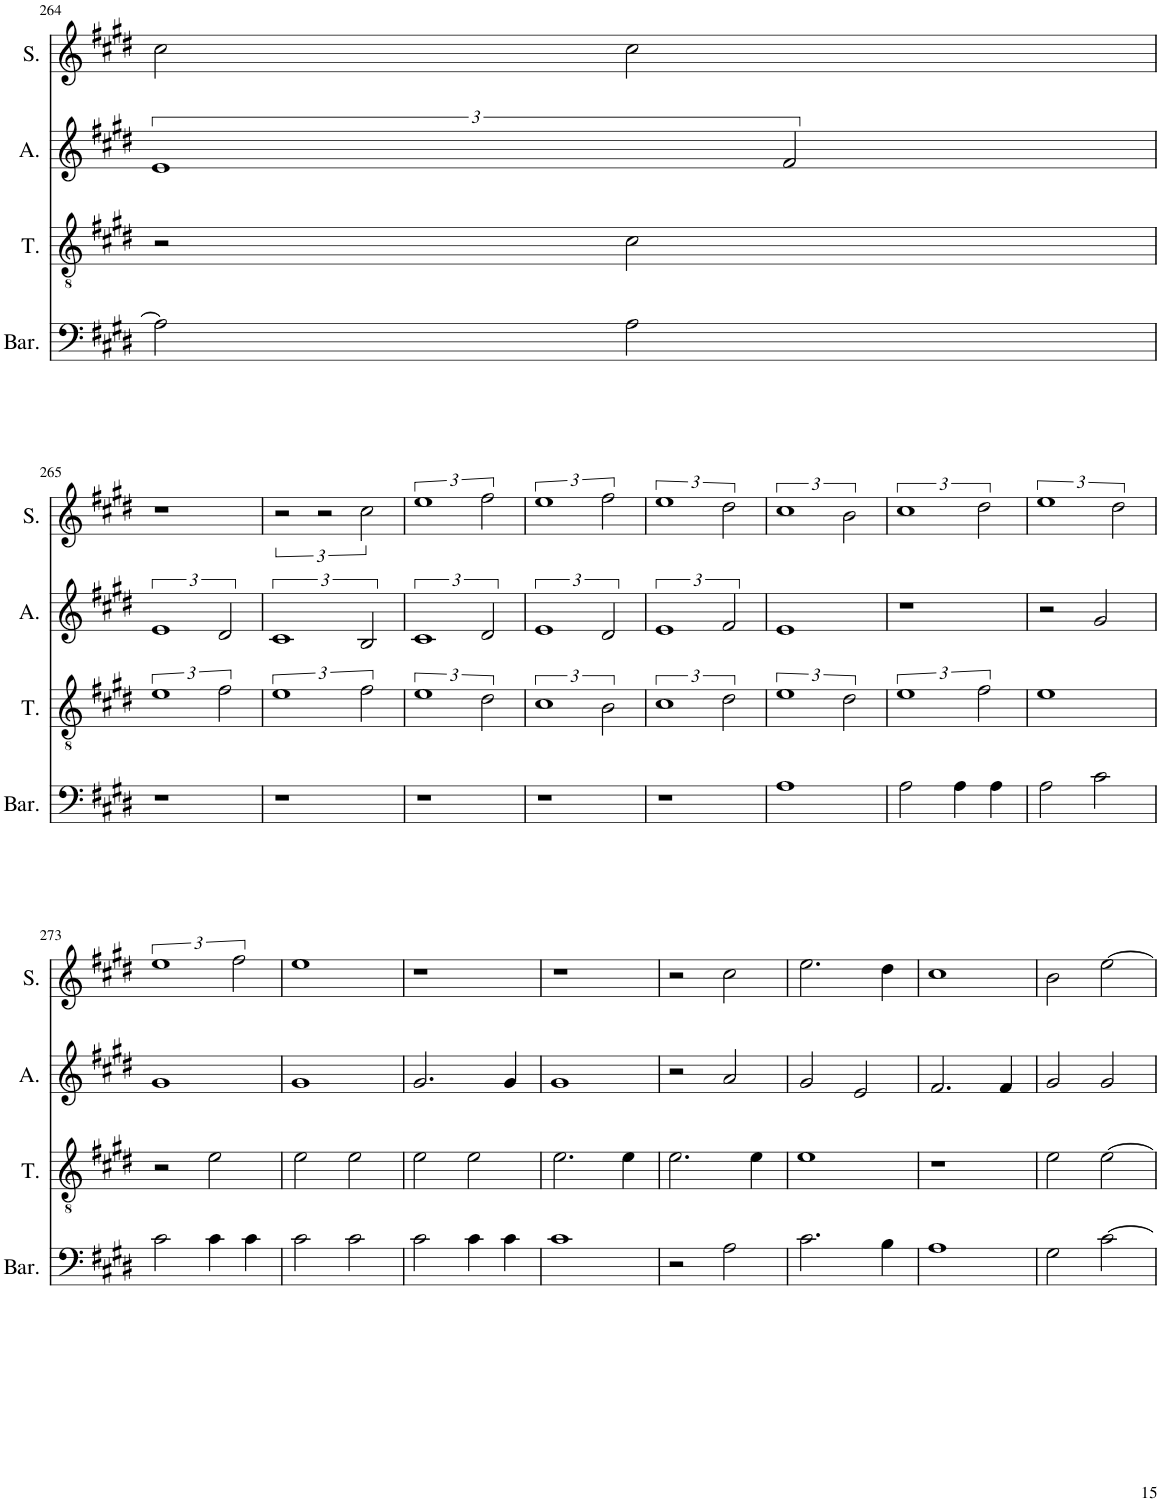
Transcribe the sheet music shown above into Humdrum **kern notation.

**kern	**kern	**kern	**kern
*part4	*part3	*part2	*part1
*staff4	*staff3	*staff2	*staff1
*I"Baryton	*I"Ténor	*I"Alto	*I"Soprano
*I'Bar.	*I'T.	*I'A.	*I'S.
!!LO:PB:g=z
*clefF4	*clefGv2	*clefG2	*clefG2
*k[f#c#g#d#]	*k[f#c#g#d#]	*k[f#c#g#d#]	*k[f#c#g#d#]
*M2/2	*M2/2	*M2/2	*M2/2
=264	=264	=264	=264
2A\]	2r	3%2e	2cc#\
2A\	2c#\	.	2cc#\
.	.	3f#/	.
!!LO:LB:g=z
=265	=265	=265	=265
1r	3%2e	3%2e	1r
.	3f#\	3d#/	.
=266	=266	=266	=266
1r	3%2e	3%2c#	3r
.	.	.	3r
.	3f#\	3B/	3cc#\
=267	=267	=267	=267
1r	3%2e	3%2c#	3%2ee
.	3d#\	3d#/	3ff#\
=268	=268	=268	=268
1r	3%2c#	3%2e	3%2ee
.	3B\	3d#/	3ff#\
=269	=269	=269	=269
1r	3%2c#	3%2e	3%2ee
.	3d#\	3f#/	3dd#\
=270	=270	=270	=270
1A	3%2e	1e	3%2cc#
.	3d#\	.	3b\
=271	=271	=271	=271
2A\	3%2e	1r	3%2cc#
4A\	.	.	.
.	3f#\	.	3dd#\
4A\	.	.	.
=272	=272	=272	=272
2A\	1e	2r	3%2ee
2c#\	.	2g#/	.
.	.	.	3dd#\
!!LO:LB:g=z
=273	=273	=273	=273
2c#\	2r	1g#	3%2ee
4c#\	2e\	.	.
.	.	.	3ff#\
4c#\	.	.	.
=274	=274	=274	=274
2c#\	2e\	1g#	1ee
2c#\	2e\	.	.
=275	=275	=275	=275
2c#\	2e\	2.g#/	1r
4c#\	2e\	.	.
4c#\	.	4g#/	.
=276	=276	=276	=276
1c#	2.e\	1g#	1r
.	4e\	.	.
=277	=277	=277	=277
2r	2.e\	2r	2r
2A\	.	2a/	2cc#\
.	4e\	.	.
=278	=278	=278	=278
2.c#\	1e	2g#/	2.ee\
.	.	2e/	.
4B\	.	.	4dd#\
=279	=279	=279	=279
1A	1r	2.f#/	1cc#
.	.	4f#/	.
=280	=280	=280	=280
2G#\	2e\	2g#/	2b\
[2c#\	[2e\	2g#/	[2ee\
=	=	=	=
*-	*-	*-	*-
